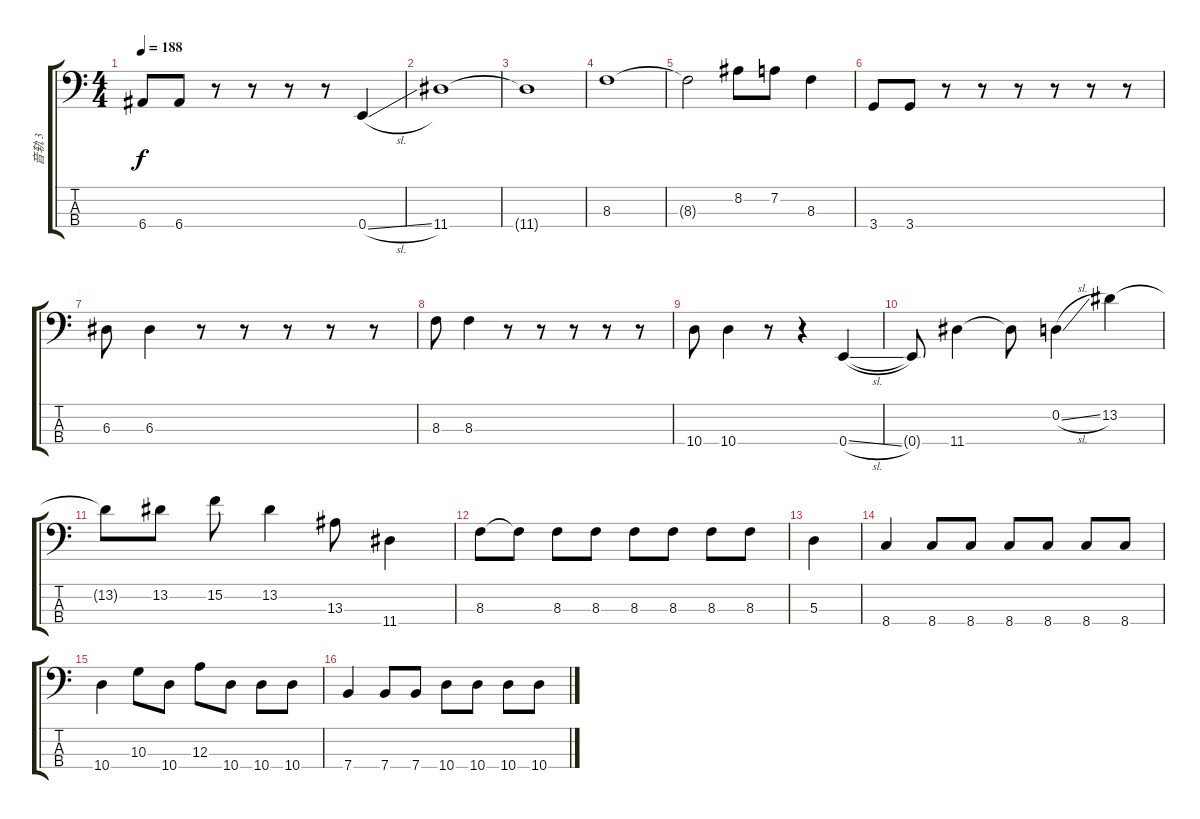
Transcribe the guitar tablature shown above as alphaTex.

\track ("音轨 3" "音轨 3") {instrument electricbassfinger}
\staff {score tabs}
\tuning (G2 D2 A1 E1) {hide}
\ts (4 4)
\tempo 188
\clef f4
\ks c
6.4.8{dy f} 6.4.8 r.8 r.8 r.8 r.8 0.4{sl}.4 |
11.4.1 |
11.4{t}.1 |
8.3.1 |
8.3{t}.2 8.2.8 7.2.8 8.3.4 |
3.4.8 3.4.8 r.8 r.8 r.8 r.8 r.8 r.8 |
6.3.8 6.3.4 r.8 r.8 r.8 r.8 r.8 |
8.3.8 8.3.4 r.8 r.8 r.8 r.8 r.8 |
10.4.8 10.4.4 r.8 r.4 0.4{sl}.4 |
0.4{t}.8 11.4.4 11.4{t}.8 0.2{sl}.4 13.2.4 |
13.2{t}.8 13.2.8 15.2.8 13.2.4 13.3.8 11.4.4 |
8.3.8 8.3{t}.8 8.3.8 8.3.8 8.3.8 8.3.8 8.3.8 8.3.8 |
5.3.4 |
8.4.4 8.4.8 8.4.8 8.4.8 8.4.8 8.4.8 8.4.8 |
10.4.4 10.3.8 10.4.8 12.3.8 10.4.8 10.4.8 10.4.8 |
7.4.4 7.4.8 7.4.8 10.4.8 10.4.8 10.4.8 10.4.8
